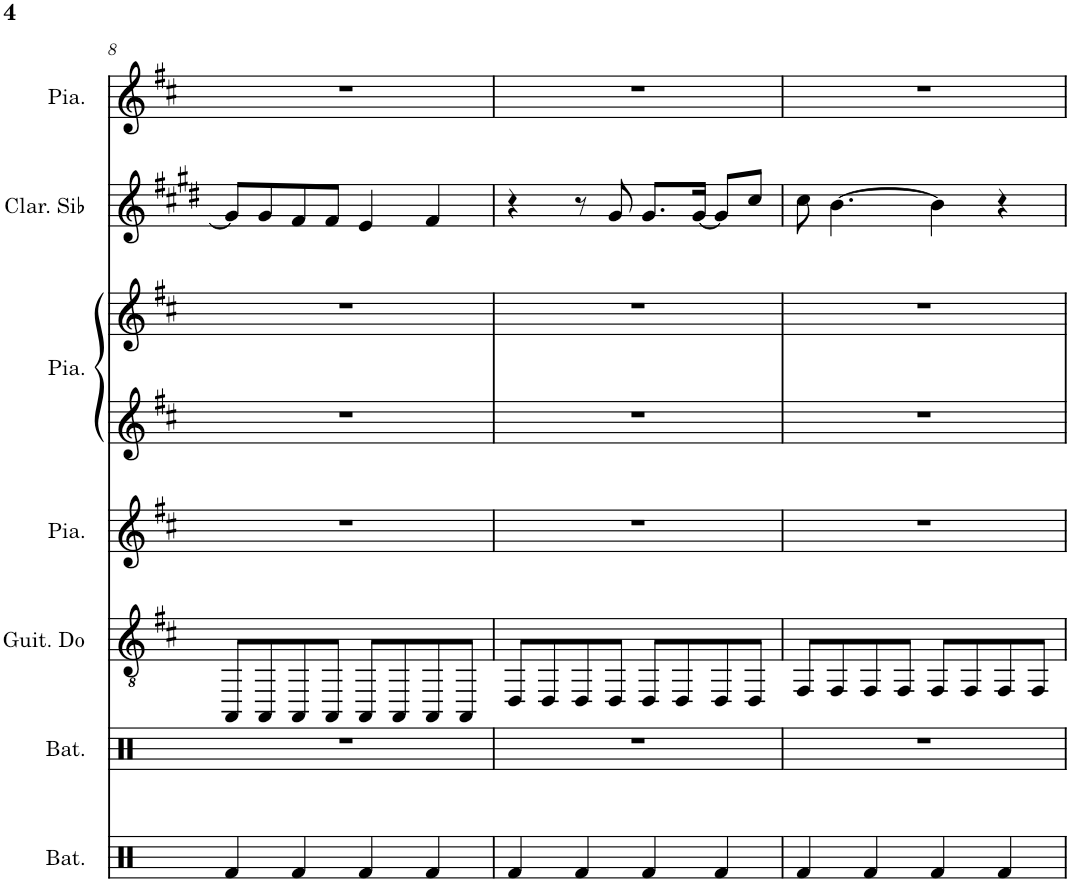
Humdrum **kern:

**kern	**kern	**kern	**kern	**kern	**kern	**kern	**kern
*part7	*part6	*part5	*part4	*part3	*part3	*part2	*part1
*staff8	*staff7	*staff6	*staff5	*staff4	*staff3	*staff2	*staff1
*I"Batterie	*I"Batterie	*I"Guitare Contra, Acoustic Guitar (nylon)	*I"Piano, Electric Grand Piano	*I"Piano, Bright Acoustic Piano	*	*I"Clarinette en Sib	*I"Piano, Acoustic Guitar (steel)
*I'Bat.	*I'Bat.	*	*I'Pia.	*I'Pia.	*	*I'Clar. Sib	*I'Pia.
!!LO:PB:g=z
*clefX	*clefX	*clefGv2	*clefG2	*clefG2	*clefG2	*clefG2	*clefG2
*	*	*	*	*	*	*Trd1c2	*
*k[]	*k[]	*k[f#c#]	*k[f#c#]	*k[f#c#]	*k[f#c#]	*k[f#c#g#d#]	*k[f#c#]
*M4/4	*M4/4	*M4/4	*M4/4	*M4/4	*M4/4	*M4/4	*M4/4
=8	=8	=8	=8	=8	=8	=8	=8
4Rf/	1r	8AAA/L	1r	1r	1r	8g#/L]	1r
.	.	8AAA/	.	.	.	8g#/	.
4Rf/	.	8AAA/	.	.	.	8f#/	.
.	.	8AAA/J	.	.	.	8f#/J	.
4Rf/	.	8AAA/L	.	.	.	4e/	.
.	.	8AAA/	.	.	.	.	.
4Rf/	.	8AAA/	.	.	.	4f#/	.
.	.	8AAA/J	.	.	.	.	.
=9	=9	=9	=9	=9	=9	=9	=9
4Rf/	1r	8DD/L	1r	1r	1r	4r	1r
.	.	8DD/	.	.	.	.	.
4Rf/	.	8DD/	.	.	.	8r	.
.	.	8DD/J	.	.	.	8g#/	.
4Rf/	.	8DD/L	.	.	.	8.g#/L	.
.	.	8DD/	.	.	.	.	.
.	.	.	.	.	.	[16g#/Jk	.
4Rf/	.	8DD/	.	.	.	8g#/L]	.
.	.	8DD/J	.	.	.	8cc#/J	.
=10	=10	=10	=10	=10	=10	=10	=10
4Rf/	1r	8FF#/L	1r	1r	1r	8cc#\	1r
.	.	8FF#/	.	.	.	[4.b\	.
4Rf/	.	8FF#/	.	.	.	.	.
.	.	8FF#/J	.	.	.	.	.
4Rf/	.	8FF#/L	.	.	.	4b\]	.
.	.	8FF#/	.	.	.	.	.
4Rf/	.	8FF#/	.	.	.	4r	.
.	.	8FF#/J	.	.	.	.	.
=	=	=	=	=	=	=	=
*-	*-	*-	*-	*-	*-	*-	*-
